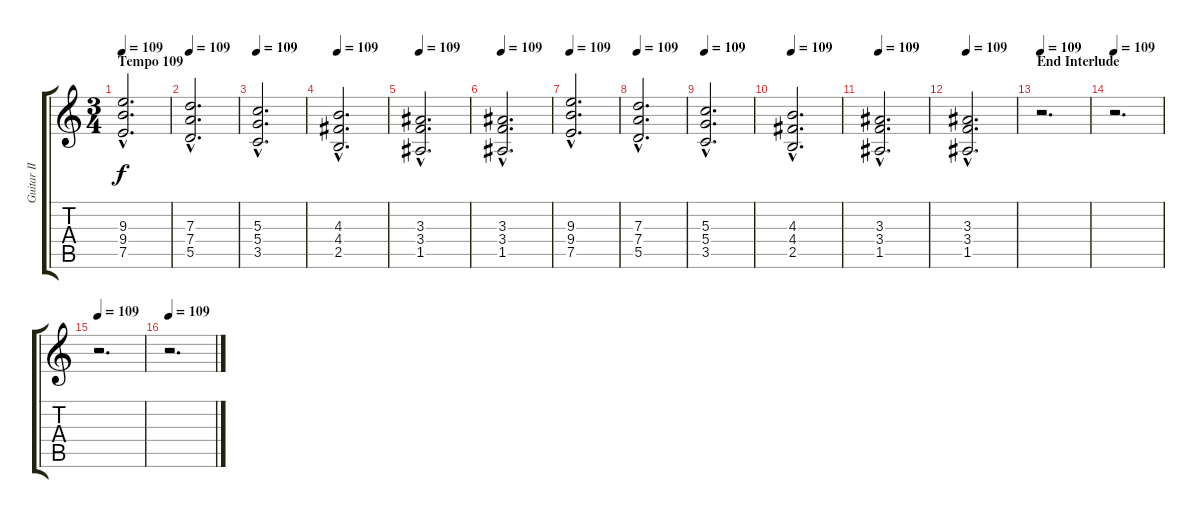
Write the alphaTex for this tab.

\track ("Guitar II Clean/Over/Dist" "Guitar II ") {instrument overdrivenguitar}
\staff {score tabs}
\tuning (E4 B3 G3 D3 A2 E2) {hide}
\ts (3 4)
\section ("" "Tempo 109")
\tempo 109
\clef g2
\ks c
(9.3{hac} 9.4{hac} 7.5{hac}).2{d dy f volume 13 balance 4 instrument distortionguitar} |
\tempo 109
(7.3{hac} 7.4{hac} 5.5{hac}).2{d instrument distortionguitar} |
\tempo 109
(5.3{hac} 5.4{hac} 3.5{hac}).2{d instrument distortionguitar} |
\tempo 109
(4.3{hac} 4.4{hac} 2.5{hac}).2{d instrument distortionguitar} |
\tempo 109
(3.3{hac} 3.4{hac} 1.5{hac}).2{d instrument distortionguitar} |
\tempo 109
(3.3{hac} 3.4{hac} 1.5{hac}).2{d instrument distortionguitar} |
\tempo 109
(9.3{hac} 9.4{hac} 7.5{hac}).2{d instrument distortionguitar} |
\tempo 109
(7.3{hac} 7.4{hac} 5.5{hac}).2{d instrument distortionguitar} |
\tempo 109
(5.3{hac} 5.4{hac} 3.5{hac}).2{d instrument distortionguitar} |
\tempo 109
(4.3{hac} 4.4{hac} 2.5{hac}).2{d instrument distortionguitar} |
\tempo 109
(3.3{hac} 3.4{hac} 1.5{hac}).2{d instrument distortionguitar} |
\tempo 109
(3.3{hac} 3.4{hac} 1.5{hac}).2{d instrument distortionguitar} |
\section ("" "End Interlude")
\tempo 109
r.2{d} |
\tempo 109
r.2{d} |
\tempo 109
r.2{d} |
\tempo 109
r.2{d}
